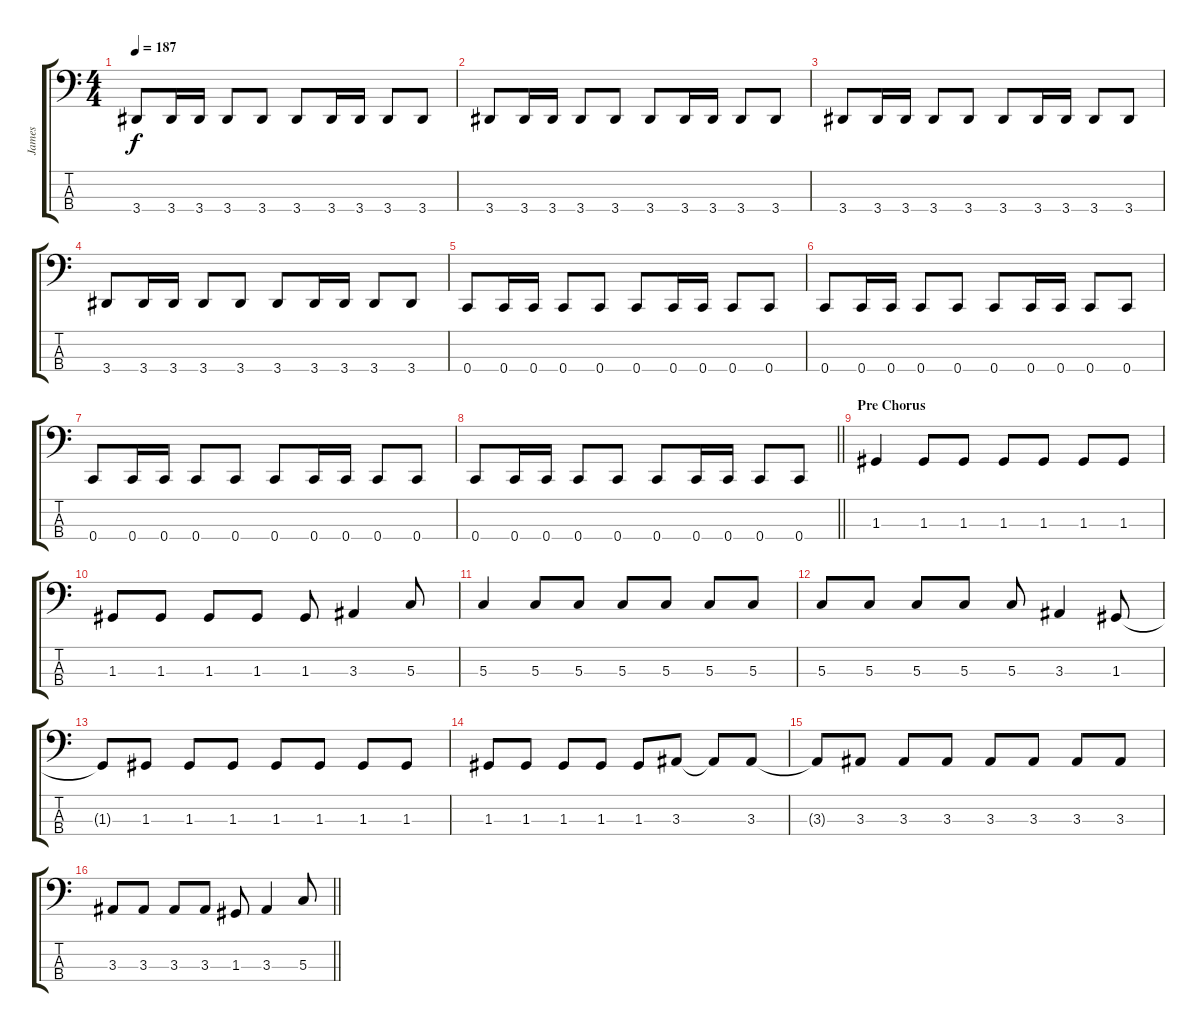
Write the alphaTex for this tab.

\track ("James" "James") {instrument electricbassfinger}
\staff {score tabs}
\tuning (F2 C2 G1 C1) {hide}
\ts (4 4)
\tempo 187
\clef f4
\ks c
3.4.8{dy f} 3.4.16 3.4.16 3.4.8 3.4.8 3.4.8 3.4.16 3.4.16 3.4.8 3.4.8 |
3.4.8 3.4.16 3.4.16 3.4.8 3.4.8 3.4.8 3.4.16 3.4.16 3.4.8 3.4.8 |
3.4.8 3.4.16 3.4.16 3.4.8 3.4.8 3.4.8 3.4.16 3.4.16 3.4.8 3.4.8 |
3.4.8 3.4.16 3.4.16 3.4.8 3.4.8 3.4.8 3.4.16 3.4.16 3.4.8 3.4.8 |
0.4.8 0.4.16 0.4.16 0.4.8 0.4.8 0.4.8 0.4.16 0.4.16 0.4.8 0.4.8 |
0.4.8 0.4.16 0.4.16 0.4.8 0.4.8 0.4.8 0.4.16 0.4.16 0.4.8 0.4.8 |
0.4.8 0.4.16 0.4.16 0.4.8 0.4.8 0.4.8 0.4.16 0.4.16 0.4.8 0.4.8 |
\barLineRight lightlight
0.4.8 0.4.16 0.4.16 0.4.8 0.4.8 0.4.8 0.4.16 0.4.16 0.4.8 0.4.8 |
\section ("" "Pre Chorus")
1.3.4 1.3.8 1.3.8 1.3.8 1.3.8 1.3.8 1.3.8 |
1.3.8 1.3.8 1.3.8 1.3.8 1.3.8 3.3.4 5.3.8 |
5.3.4 5.3.8 5.3.8 5.3.8 5.3.8 5.3.8 5.3.8 |
5.3.8 5.3.8 5.3.8 5.3.8 5.3.8 3.3.4 1.3.8 |
1.3{t}.8 1.3.8 1.3.8 1.3.8 1.3.8 1.3.8 1.3.8 1.3.8 |
1.3.8 1.3.8 1.3.8 1.3.8 1.3.8 3.3.8 3.3{t}.8 3.3.8 |
3.3{t}.8 3.3.8 3.3.8 3.3.8 3.3.8 3.3.8 3.3.8 3.3.8 |
\barLineRight lightlight
3.3.8 3.3.8 3.3.8 3.3.8 1.3.8 3.3.4 5.3.8
